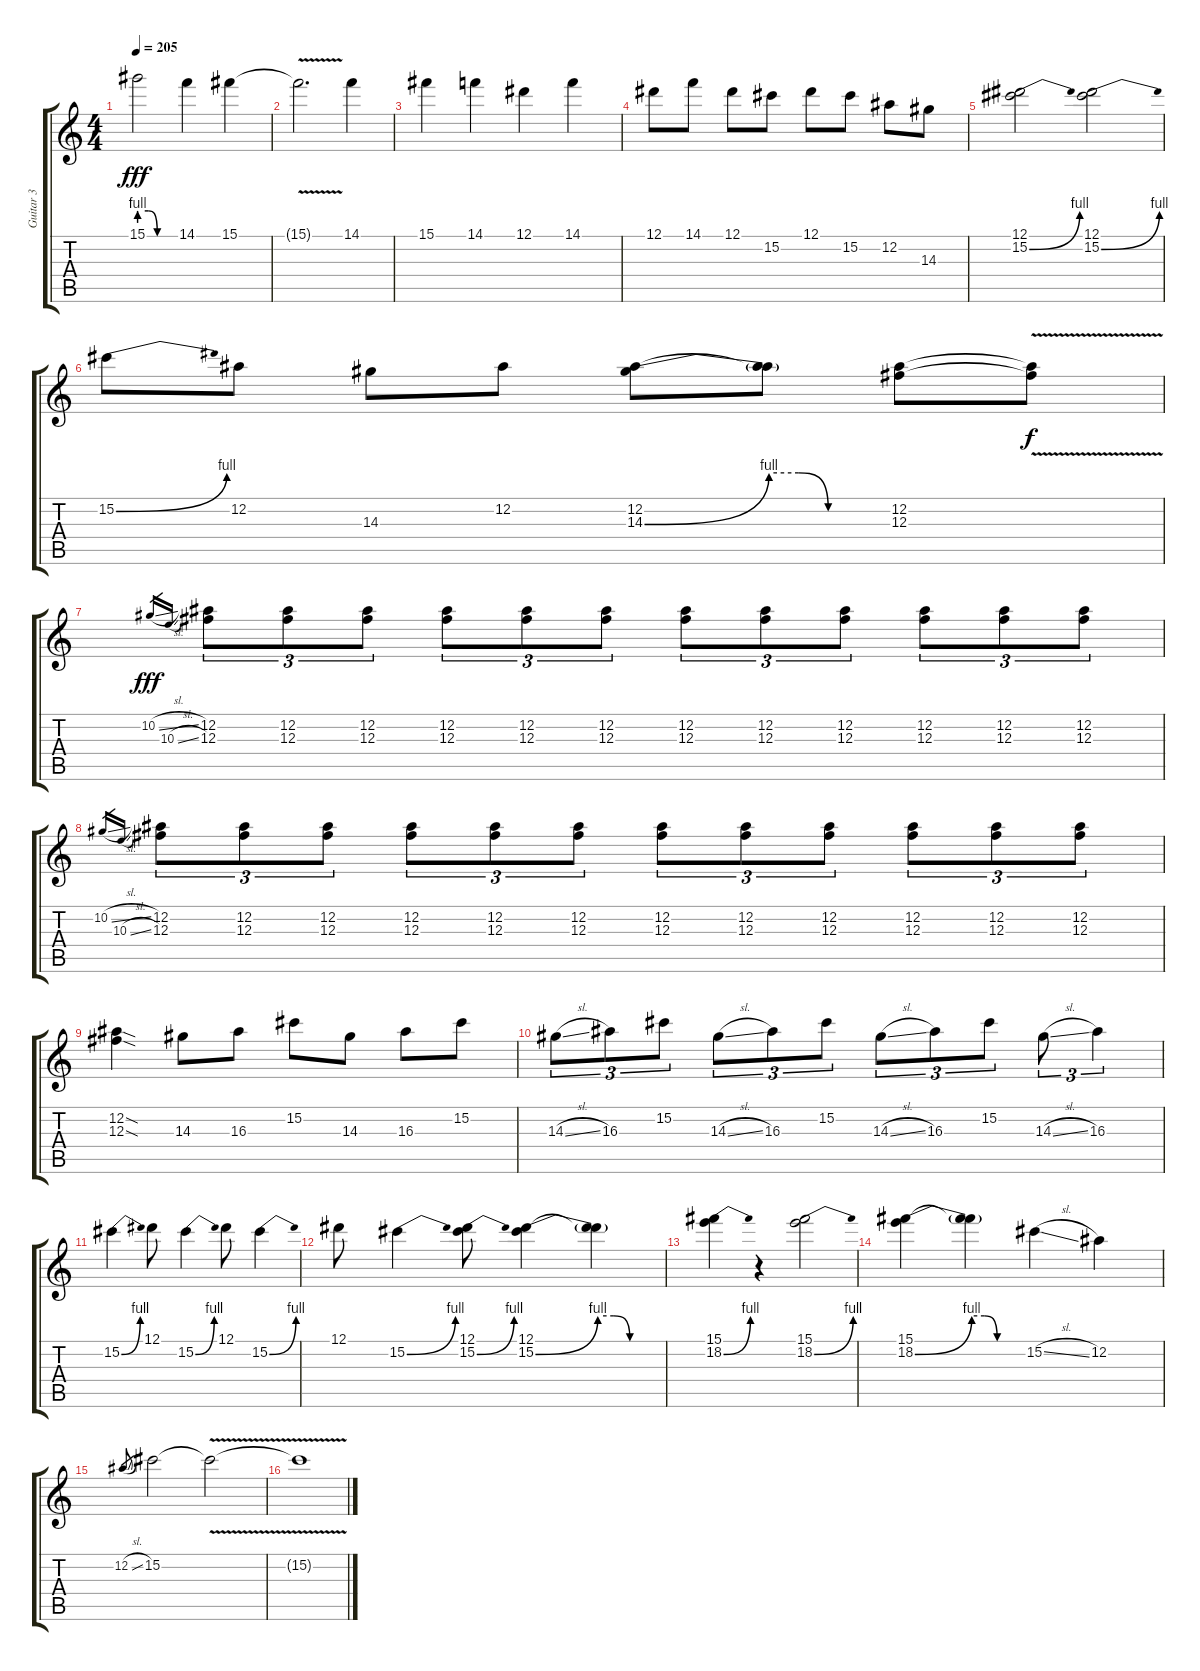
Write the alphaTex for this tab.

\track ("Guitar 3" "Guitar 3") {instrument distortionguitar}
\staff {score tabs}
\tuning (Eb4 Bb3 Gb3 Db3 Ab2 Eb2) {hide}
\ts (4 4)
\tempo 205
\clef g2
\ks c
15.1{be (custom 0 4 15 4 30 0 60 0) t}.2{dy fff} 14.1.4 15.1.4 |
15.1{v t}.2{d} 14.1.4 |
15.1.4 14.1.4 12.1.4 14.1.4 |
12.1.8 14.1.8 12.1.8 15.2.8 12.1.8 15.2.8 12.2.8 14.3.8 |
(12.1 15.2{be (bend 0 0 60 4)}).2 (12.1 15.2{be (bend 0 0 60 4)}).2 |
15.2{be (bend 0 0 60 4)}.8 12.2.8 14.3.8 12.2.8 (12.2 14.3{be (bend 0 0 60 4)}).8 (12.2{t} 14.3{be (custom 0 4 15 4 30 0 60 0) t}).8 (12.2 12.3).8 (12.2{v t} 12.3{v t}).8{dy f} |
10.2{sl}.16{gr dy fff} 10.3{sl}.16{gr} (12.2 12.3).8{tu (3 2)} (12.2 12.3).8{tu (3 2)} (12.2 12.3).8{tu (3 2)} (12.2 12.3).8{tu (3 2)} (12.2 12.3).8{tu (3 2)} (12.2 12.3).8{tu (3 2)} (12.2 12.3).8{tu (3 2)} (12.2 12.3).8{tu (3 2)} (12.2 12.3).8{tu (3 2)} (12.2 12.3).8{tu (3 2)} (12.2 12.3).8{tu (3 2)} (12.2 12.3).8{tu (3 2)} |
10.2{sl}.16{gr} 10.3{sl}.16{gr} (12.2 12.3).8{tu (3 2)} (12.2 12.3).8{tu (3 2)} (12.2 12.3).8{tu (3 2)} (12.2 12.3).8{tu (3 2)} (12.2 12.3).8{tu (3 2)} (12.2 12.3).8{tu (3 2)} (12.2 12.3).8{tu (3 2)} (12.2 12.3).8{tu (3 2)} (12.2 12.3).8{tu (3 2)} (12.2 12.3).8{tu (3 2)} (12.2 12.3).8{tu (3 2)} (12.2 12.3).8{tu (3 2)} |
(12.2{sod} 12.3{sod}).4 14.3.8 16.3.8 15.2.8 14.3.8 16.3.8 15.2.8 |
14.3{sl}.8{tu (3 2)} 16.3.8{tu (3 2)} 15.2.8{tu (3 2)} 14.3{sl}.8{tu (3 2)} 16.3.8{tu (3 2)} 15.2.8{tu (3 2)} 14.3{sl}.8{tu (3 2)} 16.3.8{tu (3 2)} 15.2.8{tu (3 2)} 14.3{sl}.8{tu (3 2)} 16.3.4{tu (3 2)} |
15.2{be (bend 0 0 60 4)}.4 12.1.8 15.2{be (bend 0 0 60 4)}.4 12.1.8 15.2{be (bend 0 0 60 4)}.4 |
12.1.8 15.2{be (bend 0 0 60 4)}.4 (12.1 15.2{be (bend 0 0 60 4)}).8 (12.1 15.2{be (bend 0 0 60 4)}).4 (12.1{t} 15.2{be (custom 0 4 15 4 30 0 60 0) t}).4 |
(15.1 18.2{be (bend 0 0 60 4)}).4 r.4 (15.1 18.2{be (bend 0 0 60 4)}).2 |
(15.1 18.2{be (bend 0 0 60 4)}).4 (15.1{t} 18.2{be (custom 0 4 15 4 30 0 60 0) t}).4 15.2{sl}.4 12.2.4 |
12.2{sl}.8{gr} 15.2.2 15.2{v t}.2{volume 2} |
15.2{t}.1
